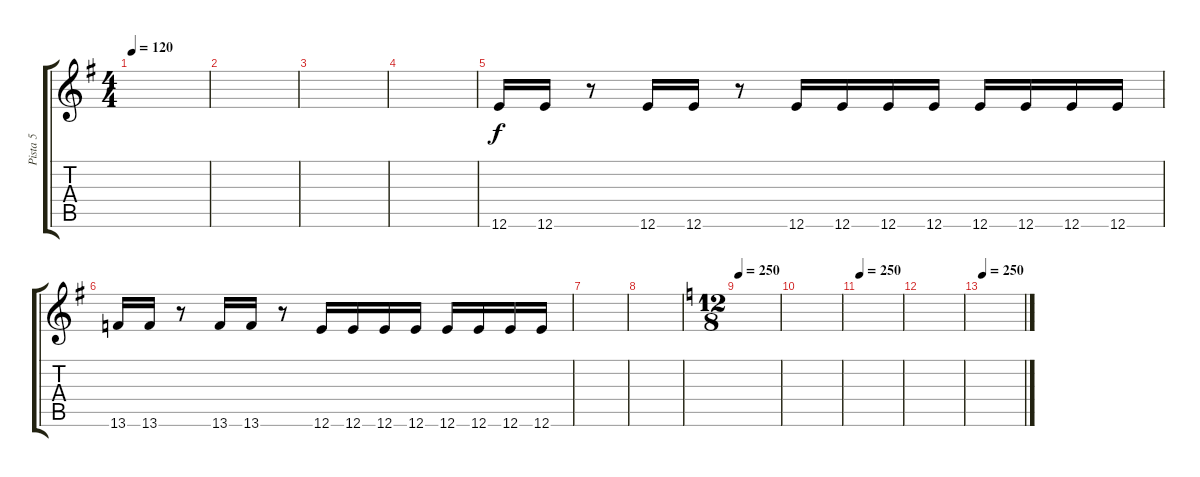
\track ("Pista 5" "Pista 5") {instrument distortionguitar}
\staff {score tabs}
\tuning (E4 B3 G3 D3 A2 E2) {hide}
\ts (4 4)
\tempo 120
\clef g2
\ks g
|
|
|
|
12.6.16 12.6.16 r.8 12.6.16 12.6.16 r.8 12.6.16 12.6.16 12.6.16 12.6.16 12.6.16 12.6.16 12.6.16 12.6.16 |
13.6.16 13.6.16 r.8 13.6.16 13.6.16 r.8 12.6.16 12.6.16 12.6.16 12.6.16 12.6.16 12.6.16 12.6.16 12.6.16 |
|
|
\ts (12 8)
\tempo 250
\ks c
|
|
\tempo 250
|
|
\tempo 250
